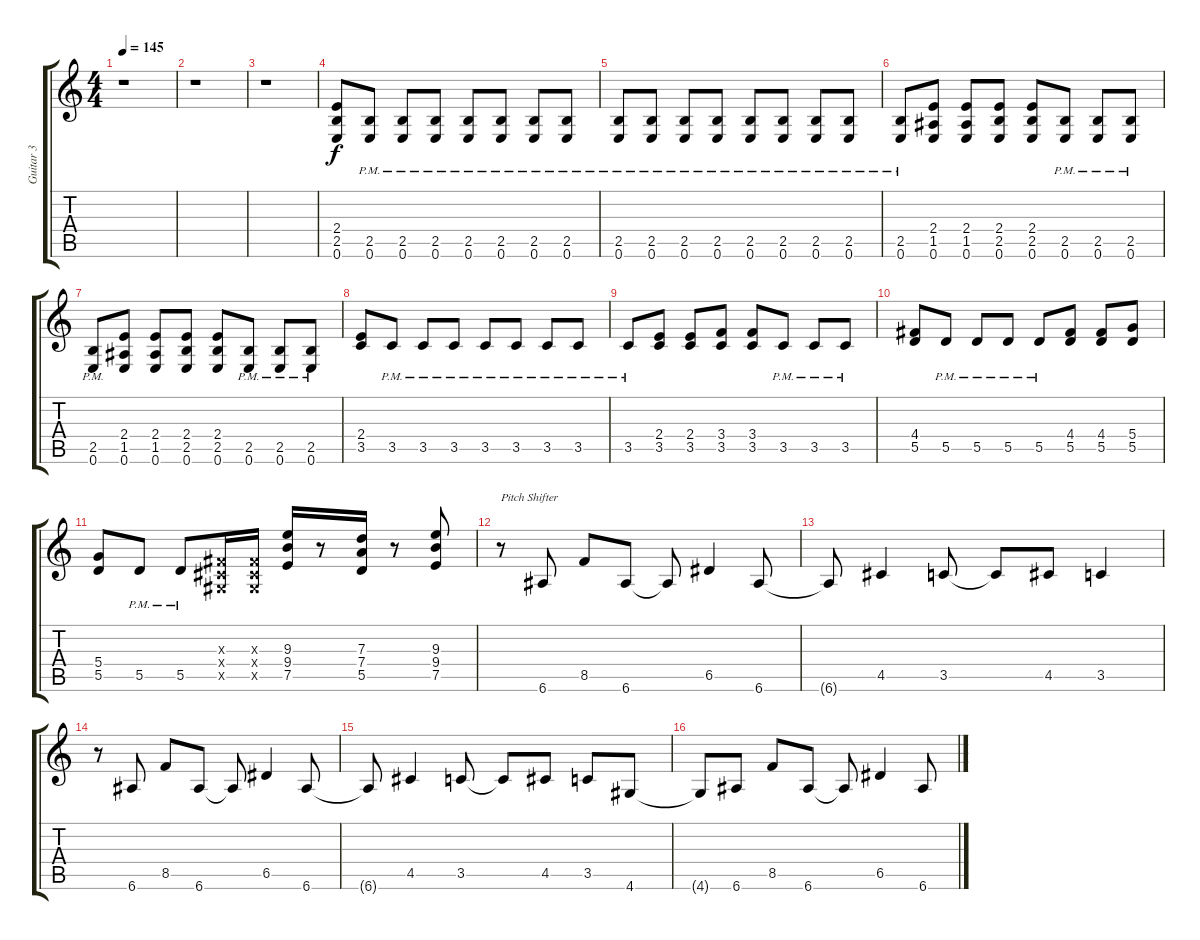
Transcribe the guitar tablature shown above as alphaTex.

\track ("Guitar 3" "Guitar 3") {instrument electricguitarclean}
\staff {score tabs}
\tuning (E4 B3 G3 D3 A2 E2) {hide}
\ts (4 4)
\tempo 145
\clef g2
\ks c
r.1{dy f} |
r.1 |
r.1 |
(2.4 2.5 0.6).8{volume 12 instrument distortionguitar} (2.5{pm} 0.6{pm}).8 (2.5{pm} 0.6{pm}).8 (2.5{pm} 0.6{pm}).8 (2.5{pm} 0.6{pm}).8 (2.5{pm} 0.6{pm}).8 (2.5{pm} 0.6{pm}).8 (2.5{pm} 0.6{pm}).8 |
(2.5{pm} 0.6{pm}).8 (2.5{pm} 0.6{pm}).8 (2.5{pm} 0.6{pm}).8 (2.5{pm} 0.6{pm}).8 (2.5{pm} 0.6{pm}).8 (2.5{pm} 0.6{pm}).8 (2.5{pm} 0.6{pm}).8 (2.5{pm} 0.6{pm}).8 |
(2.5{pm} 0.6{pm}).8 (2.4 1.5 0.6).8 (2.4 1.5 0.6).8 (2.4 2.5 0.6).8 (2.4 2.5 0.6).8 (2.5{pm} 0.6{pm}).8 (2.5{pm} 0.6{pm}).8 (2.5{pm} 0.6{pm}).8 |
(2.5{pm} 0.6{pm}).8 (2.4 1.5 0.6).8 (2.4 1.5 0.6).8 (2.4 2.5 0.6).8 (2.4 2.5 0.6).8 (2.5{pm} 0.6{pm}).8 (2.5{pm} 0.6{pm}).8 (2.5{pm} 0.6{pm}).8 |
(2.4 3.5).8 3.5{pm}.8 3.5{pm}.8 3.5{pm}.8 3.5{pm}.8 3.5{pm}.8 3.5{pm}.8 3.5{pm}.8 |
3.5{pm}.8 (2.4 3.5).8 (2.4 3.5).8 (3.4 3.5).8 (3.4 3.5).8 3.5{pm}.8 3.5{pm}.8 3.5{pm}.8 |
(4.4 5.5).8 5.5{pm}.8 5.5{pm}.8 5.5{pm}.8 5.5{pm}.8 (4.4 5.5).8 (4.4 5.5).8 (5.4 5.5).8 |
(5.4 5.5).8 5.5{pm}.8 5.5{pm}.8 (-1.3{x} -1.4{x} -1.5{x}).16 (-1.3{x} -1.4{x} -1.5{x}).16 (9.3 9.4 7.5).16 r.8 (7.3 7.4 5.5).16 r.8 (9.3 9.4 7.5).8 |
r.8{txt "Pitch Shifter"} 6.6.8 8.5.8 6.6.8 6.6{t}.8 6.5.4 6.6.8 |
6.6{t}.8 4.5.4 3.5.8 3.5{t}.8 4.5.8 3.5.4 |
r.8 6.6.8 8.5.8 6.6.8 6.6{t}.8 6.5.4 6.6.8 |
6.6{t}.8 4.5.4 3.5.8 3.5{t}.8 4.5.8 3.5.8 4.6.8 |
4.6{t}.8 6.6.8 8.5.8 6.6.8 6.6{t}.8 6.5.4 6.6.8
